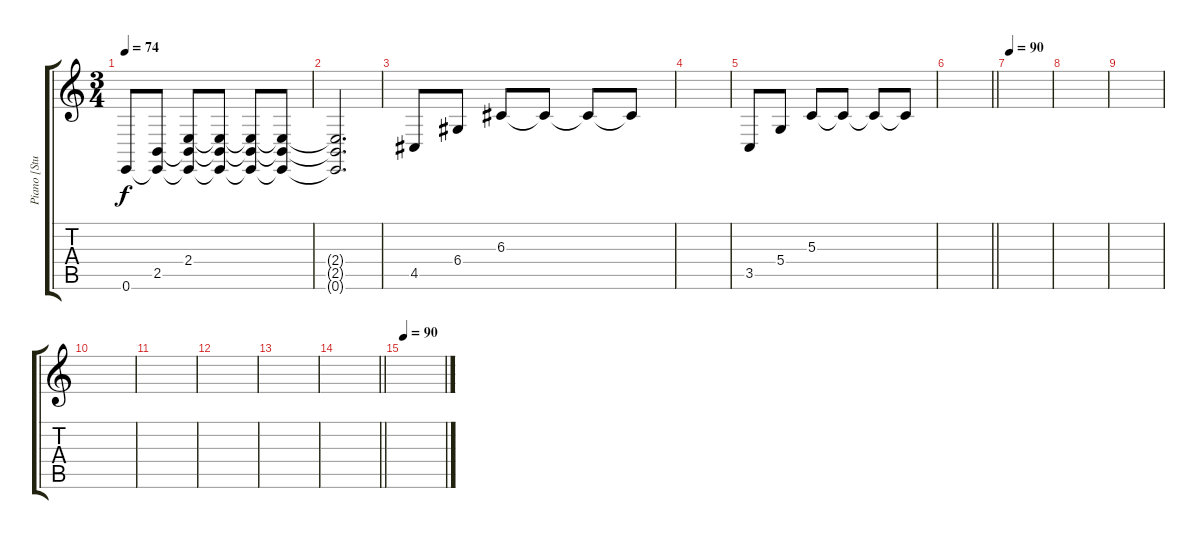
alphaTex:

\track ("Piano [Studio]" "Piano [Stu") {instrument acousticgrandpiano}
\staff {score tabs}
\tuning (E4 B3 G3 D3 A2 E2) {hide}
\ts (3 4)
\tempo 74
\clef g2
\ks c
0.6.8{dy f} (2.5 0.6{t}).8 (2.4 2.5{t} 0.6{t}).8 (2.4{t} 2.5{t} 0.6{t}).8 (2.4{t} 2.5{t} 0.6{t}).8 (2.4{t} 2.5{t} 0.6{t}).8 |
(2.4{t} 2.5{t} 0.6{t}).2{d} |
4.5.8 6.4.8 6.3.8 6.3{t}.8 6.3{t}.8 6.3{t}.8 |
|
3.5.8 5.4.8 5.3.8 5.3{t}.8 5.3{t}.8 5.3{t}.8 |
\barLineRight lightlight
|
\tempo 90
|
|
|
|
|
|
|
\barLineRight lightlight
|
\tempo 90
